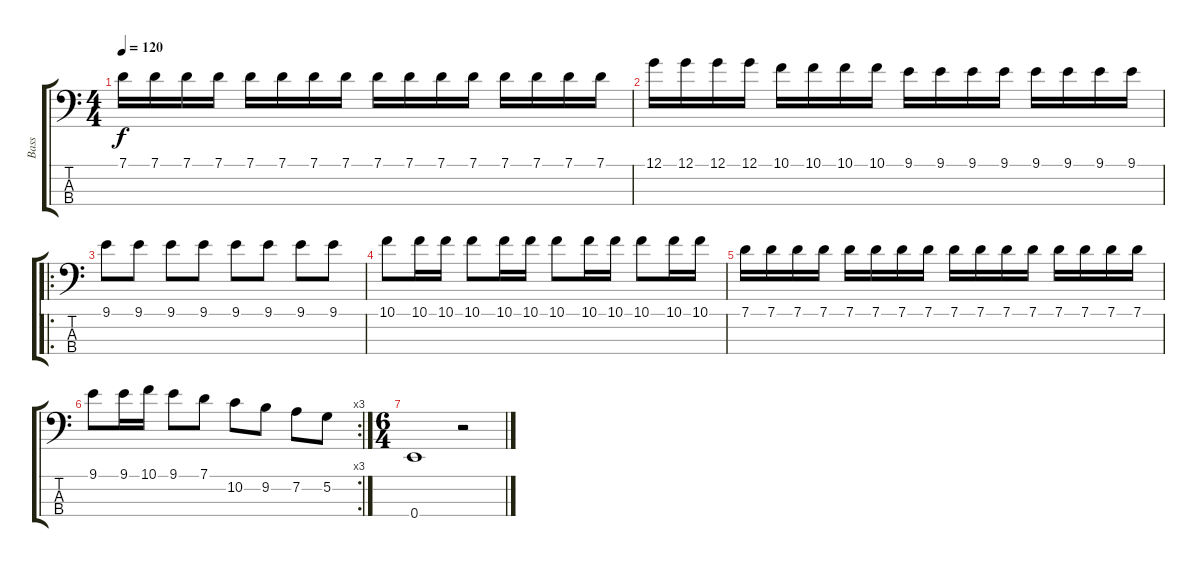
\track ("Bass" "Bass") {instrument electricbasspick}
\staff {score tabs}
\tuning (G2 D2 A1 E1) {hide}
\ts (4 4)
\tempo 120
\clef f4
\ks c
7.1.16{dy f} 7.1.16 7.1.16 7.1.16 7.1.16 7.1.16 7.1.16 7.1.16 7.1.16 7.1.16 7.1.16 7.1.16 7.1.16 7.1.16 7.1.16 7.1.16 |
12.1.16 12.1.16 12.1.16 12.1.16 10.1.16 10.1.16 10.1.16 10.1.16 9.1.16 9.1.16 9.1.16 9.1.16 9.1.16 9.1.16 9.1.16 9.1.16 |
\ro
9.1.8 9.1.8 9.1.8 9.1.8 9.1.8 9.1.8 9.1.8 9.1.8 |
10.1.8 10.1.16 10.1.16 10.1.8 10.1.16 10.1.16 10.1.8 10.1.16 10.1.16 10.1.8 10.1.16 10.1.16 |
7.1.16 7.1.16 7.1.16 7.1.16 7.1.16 7.1.16 7.1.16 7.1.16 7.1.16 7.1.16 7.1.16 7.1.16 7.1.16 7.1.16 7.1.16 7.1.16 |
\rc 3
9.1.8 9.1.16 10.1.16 9.1.8 7.1.8 10.2.8 9.2.8 7.2.8 5.2.8 |
\ts (6 4)
0.4.1 r.2
